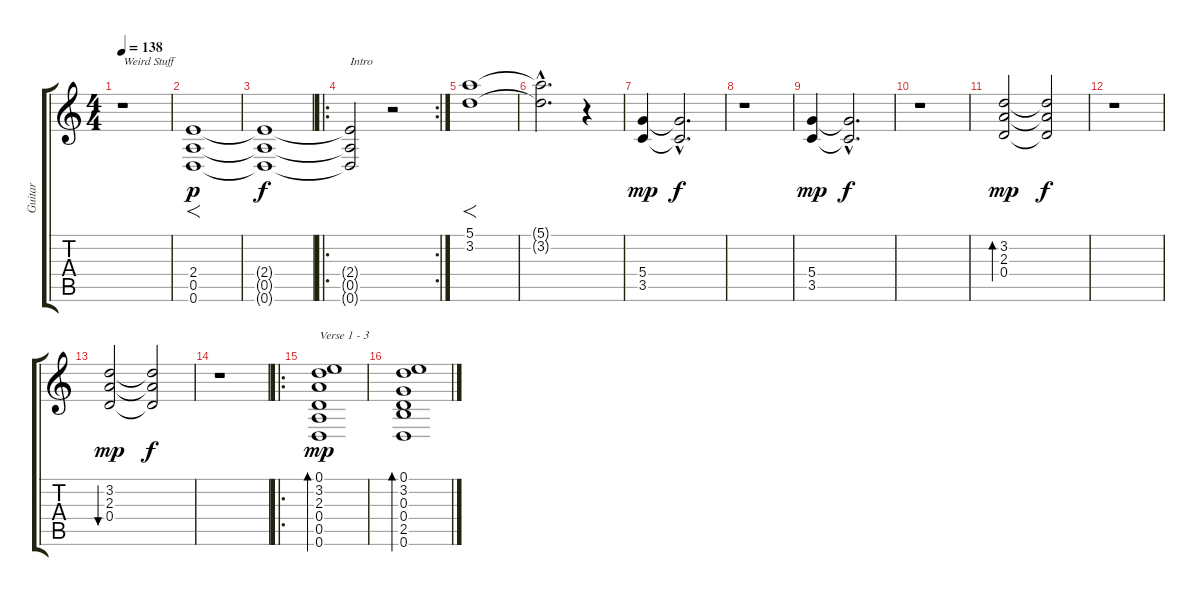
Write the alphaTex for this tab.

\track ("Guitar" "Guitar") {instrument distortionguitar}
\staff {score tabs}
\tuning (E4 B3 G3 D3 A2 D2) {hide}
\ts (4 4)
\tempo 138
\clef g2
\ks c
r.1{txt "Weird Stuff" dy p instrument distortionguitar} |
(2.4 0.5 0.6).1{f} |
(2.4{t} 0.5{t} 0.6{t}).1{dy f} |
\ro
\rc 2
(2.4{t} 0.5{t} 0.6{t}).2{txt "Intro" volume 2} r.2{volume 15} |
(5.1 3.2).1{f} |
(5.1{hac t} 3.2{hac t}).2{d volume 2} r.4{volume 15} |
(5.4 3.5).4{dy mp volume 13 instrument distortionguitar} (5.4{hac t} 3.5{hac t}).2{d dy f volume 5} |
r.1{volume 15} |
(5.4 3.5).4{dy mp volume 13} (5.4{hac t} 3.5{hac t}).2{d dy f volume 5} |
r.1{volume 15} |
(3.2 2.3 0.4).2{bd 480 dy mp volume 13} (3.2{t} 2.3{t} 0.4{t}).2{dy f volume 7} |
r.1{volume 15} |
(3.2 2.3 0.4).2{bu 480 dy mp volume 13} (3.2{t} 2.3{t} 0.4{t}).2{dy f volume 7} |
r.1{volume 15} |
\ro
(0.1 3.2 2.3 0.4 0.5 0.6).1{bd 120 txt "Verse 1 - 3" dy mp volume 15 instrument electricguitarclean} |
(0.1 3.2 0.3 0.4 2.5 0.6).1{bd 120}
